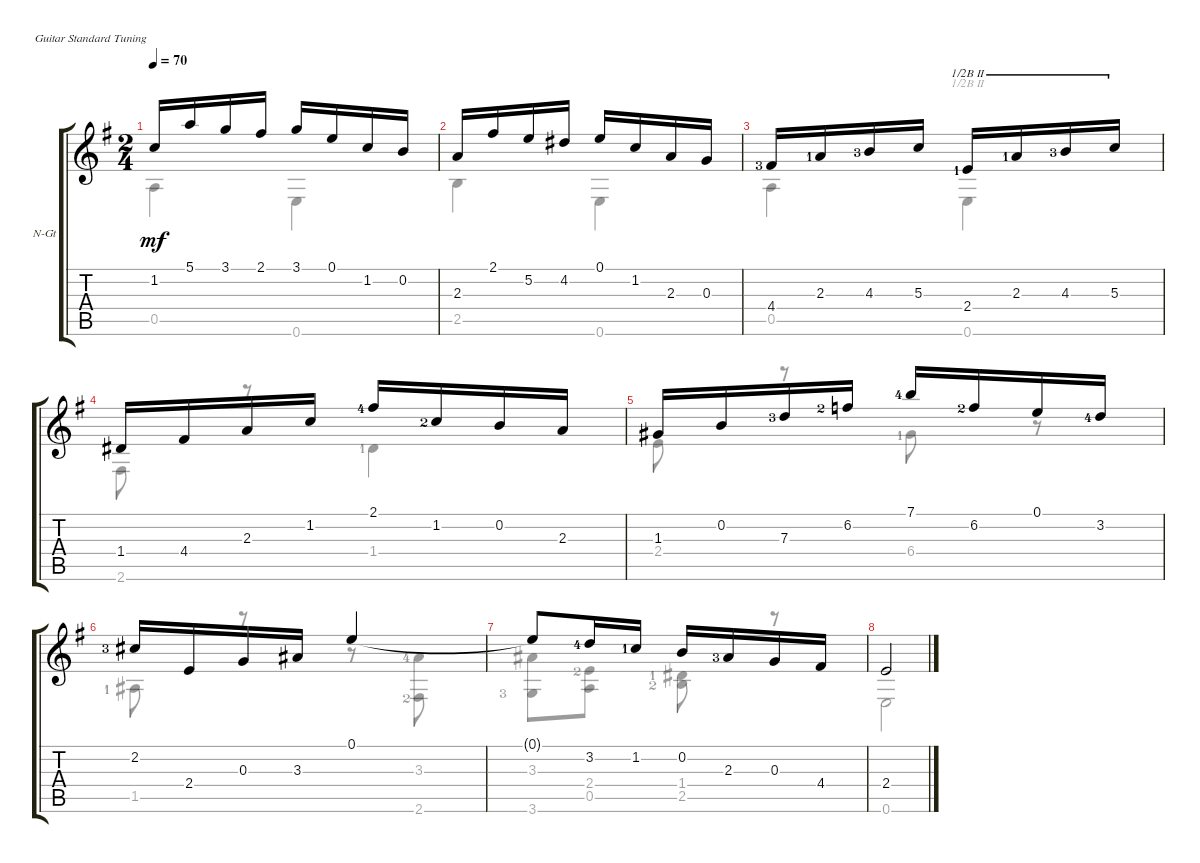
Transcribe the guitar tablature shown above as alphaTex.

\defaultSystemsLayout 4
\bracketExtendMode groupsimilarinstruments
\firstSystemTrackNameOrientation horizontal
\otherSystemsTrackNameOrientation horizontal
\track ("Nylon Guitar" "N-Gt") {instrument acousticguitarnylon}
\staff {score tabs}
\tuning (E4 B3 G3 D3 A2 E2)
\voice
\ts (2 4)
\tempo 70
\clef g2
\ks g
1.2.16{dy mf} 5.1.16 3.1.16 2.1.16 3.1.16 0.1.16 1.2.16 0.2.16 |
2.3.16 2.1.16 5.2.16 4.2.16 0.1.16 1.2.16 2.3.16 0.3.16 |
4.4{lf 4}.16 2.3{lf 2}.16 4.3{lf 4}.16 5.3.16 2.4{lf 2}.16{barre (2 half)} 2.3{lf 2}.16{barre (2 half)} 4.3{lf 4}.16{barre (2 half)} 5.3.16{barre (2 half)} |
1.4.16 4.4.16 2.3.16 1.2.16 2.1{lf 5}.16 1.2{lf 3}.16 0.2.16 2.3.16 |
1.3.16 0.2.16 7.3{lf 4}.16 6.2{lf 3}.16 7.1{lf 5}.16 6.2{lf 3}.16 0.1.16 3.2{lf 5}.16 |
2.2{lf 4}.16 2.4.16 0.3.16 3.3.16 0.1.4 |
0.1{t}.8 3.2{lf 5}.16 1.2{lf 2}.16 0.2.16 2.3{lf 4}.16 0.3.16 4.4.16 |
2.4.2
\voice
\clef g2
\ottava regular
\simile none
\ks g
0.5.4{dy mf} 0.6.4 |
2.5.4 0.6.4 |
0.5.4 0.6.4{barre (2 half)} |
2.6.8 r.8 1.4{lf 2}.4 |
2.4.8 r.8 6.4{lf 2}.8 r.8 |
1.5{lf 2}.8 r.8 r.8 (2.6{lf 3} 3.3{lf 5}).8 |
(3.6{lf 4} 3.3).8 (0.5 2.4{lf 3}).8 (1.4{lf 2} 2.5{lf 3}).8 r.8 |
0.6.2
